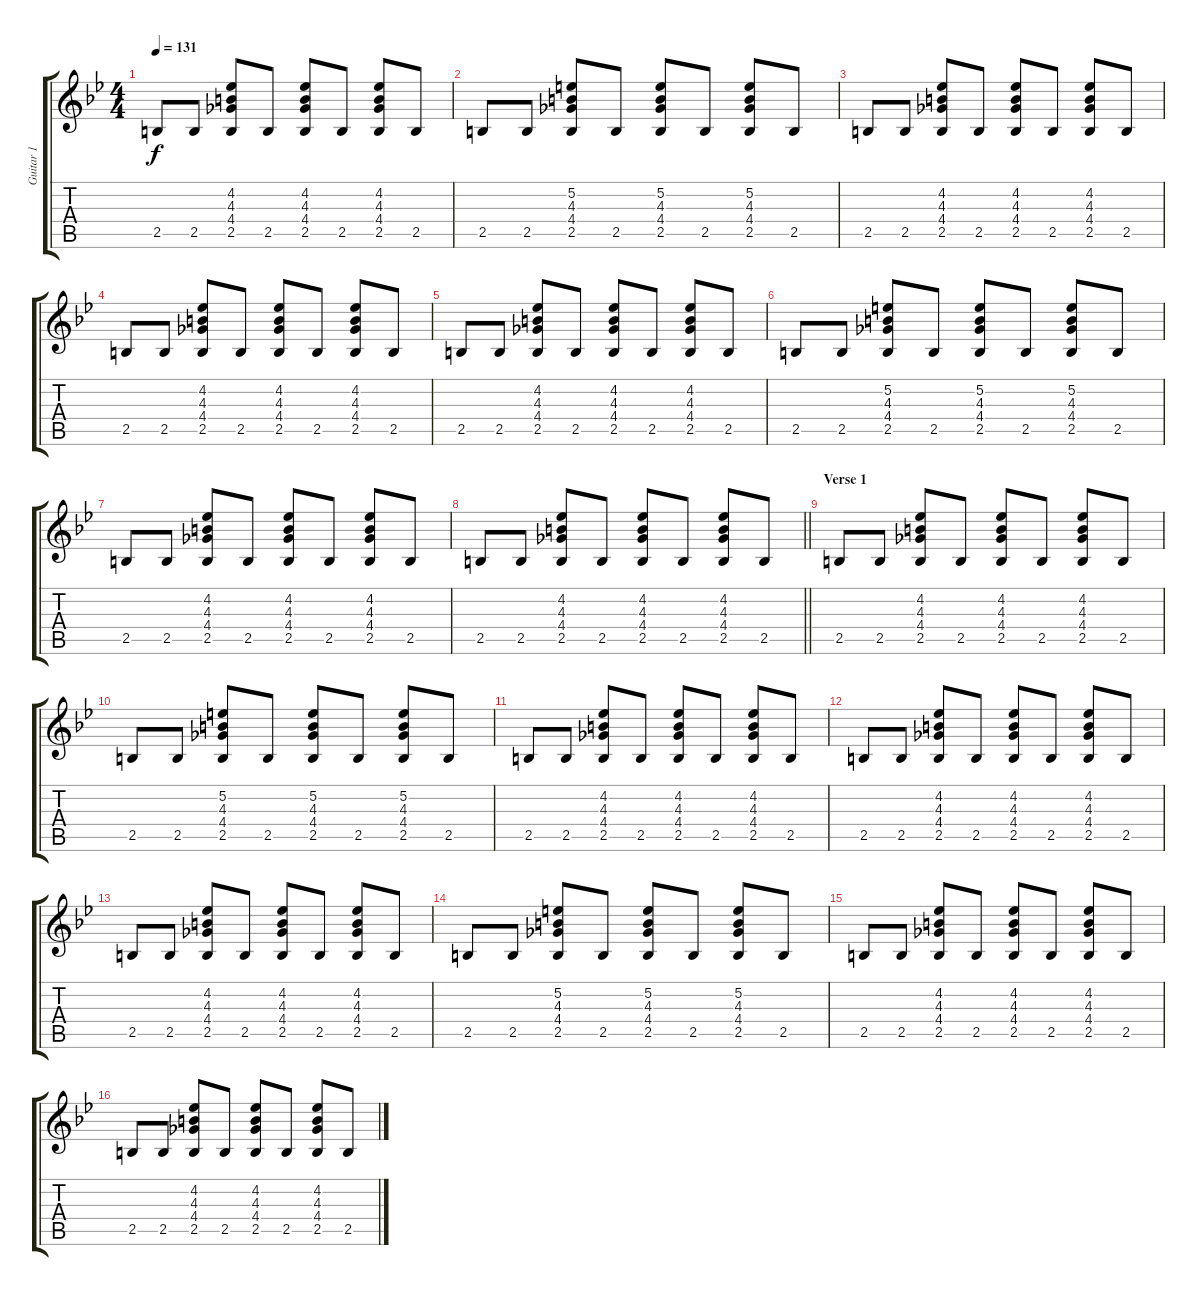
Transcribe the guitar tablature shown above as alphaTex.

\track ("Guitar 1" "Guitar 1") {instrument overdrivenguitar}
\staff {score tabs}
\tuning (E4 B3 G3 D3 A2 E2) {hide}
\ts (4 4)
\tempo 131
\clef g2
\ks bb
2.5.8{dy f} 2.5.8 (4.2 4.3 4.4 2.5).8 2.5.8 (4.2 4.3 4.4 2.5).8 2.5.8 (4.2 4.3 4.4 2.5).8 2.5.8 |
2.5.8 2.5.8 (5.2 4.3 4.4 2.5).8 2.5.8 (5.2 4.3 4.4 2.5).8 2.5.8 (5.2 4.3 4.4 2.5).8 2.5.8 |
2.5.8 2.5.8 (4.2 4.3 4.4 2.5).8 2.5.8 (4.2 4.3 4.4 2.5).8 2.5.8 (4.2 4.3 4.4 2.5).8 2.5.8 |
2.5.8 2.5.8 (4.2 4.3 4.4 2.5).8 2.5.8 (4.2 4.3 4.4 2.5).8 2.5.8 (4.2 4.3 4.4 2.5).8 2.5.8 |
2.5.8 2.5.8 (4.2 4.3 4.4 2.5).8 2.5.8 (4.2 4.3 4.4 2.5).8 2.5.8 (4.2 4.3 4.4 2.5).8 2.5.8 |
2.5.8 2.5.8 (5.2 4.3 4.4 2.5).8 2.5.8 (5.2 4.3 4.4 2.5).8 2.5.8 (5.2 4.3 4.4 2.5).8 2.5.8 |
2.5.8 2.5.8 (4.2 4.3 4.4 2.5).8 2.5.8 (4.2 4.3 4.4 2.5).8 2.5.8 (4.2 4.3 4.4 2.5).8 2.5.8 |
\barLineRight lightlight
2.5.8 2.5.8 (4.2 4.3 4.4 2.5).8 2.5.8 (4.2 4.3 4.4 2.5).8 2.5.8 (4.2 4.3 4.4 2.5).8 2.5.8 |
\section ("" "Verse 1")
2.5.8 2.5.8 (4.2 4.3 4.4 2.5).8 2.5.8 (4.2 4.3 4.4 2.5).8 2.5.8 (4.2 4.3 4.4 2.5).8 2.5.8 |
2.5.8 2.5.8 (5.2 4.3 4.4 2.5).8 2.5.8 (5.2 4.3 4.4 2.5).8 2.5.8 (5.2 4.3 4.4 2.5).8 2.5.8 |
2.5.8 2.5.8 (4.2 4.3 4.4 2.5).8 2.5.8 (4.2 4.3 4.4 2.5).8 2.5.8 (4.2 4.3 4.4 2.5).8 2.5.8 |
2.5.8 2.5.8 (4.2 4.3 4.4 2.5).8 2.5.8 (4.2 4.3 4.4 2.5).8 2.5.8 (4.2 4.3 4.4 2.5).8 2.5.8 |
2.5.8 2.5.8 (4.2 4.3 4.4 2.5).8 2.5.8 (4.2 4.3 4.4 2.5).8 2.5.8 (4.2 4.3 4.4 2.5).8 2.5.8 |
2.5.8 2.5.8 (5.2 4.3 4.4 2.5).8 2.5.8 (5.2 4.3 4.4 2.5).8 2.5.8 (5.2 4.3 4.4 2.5).8 2.5.8 |
2.5.8 2.5.8 (4.2 4.3 4.4 2.5).8 2.5.8 (4.2 4.3 4.4 2.5).8 2.5.8 (4.2 4.3 4.4 2.5).8 2.5.8 |
2.5.8 2.5.8 (4.2 4.3 4.4 2.5).8 2.5.8 (4.2 4.3 4.4 2.5).8 2.5.8 (4.2 4.3 4.4 2.5).8 2.5.8
